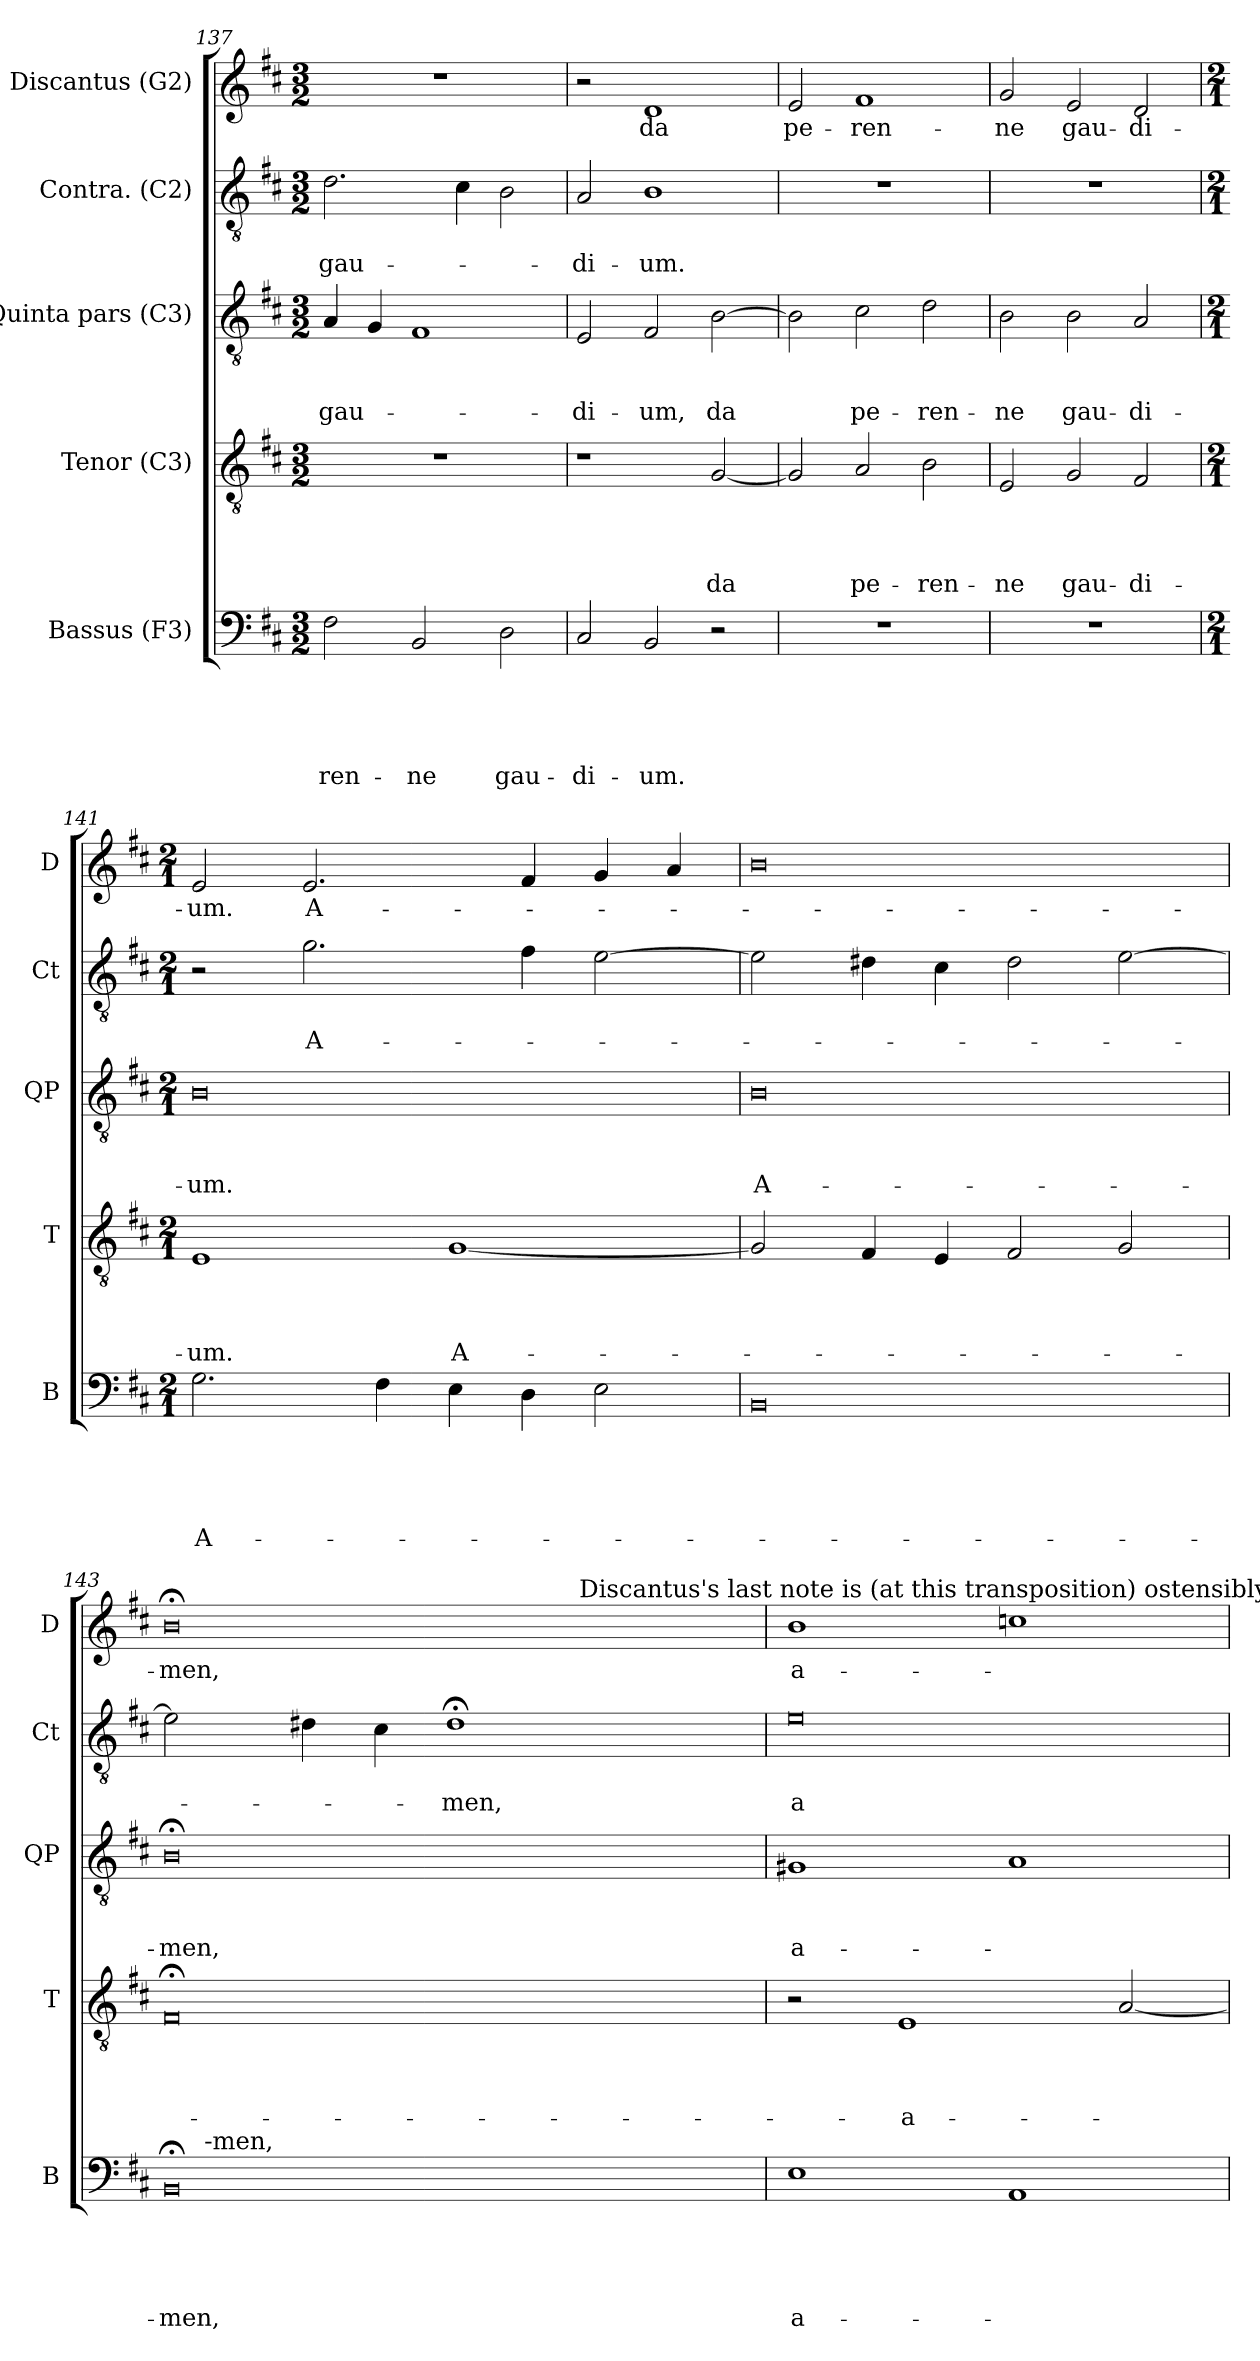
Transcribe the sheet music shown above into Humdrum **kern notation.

**kern	**text	**text	**text	**text	**text	**kern	**text	**text	**text	**text	**kern	**text	**text	**text	**kern	**text	**text	**kern	**text
*part5	*part5	*part5	*part5	*part5	*part5	*part4	*part4	*part4	*part4	*part4	*part3	*part3	*part3	*part3	*part2	*part2	*part2	*part1	*part1
*staff5	*staff5	*staff5	*staff5	*staff5	*staff5	*staff4	*staff4	*staff4	*staff4	*staff4	*staff3	*staff3	*staff3	*staff3	*staff2	*staff2	*staff2	*staff1	*staff1
*I"Bassus (F3)	*	*	*	*	*	*I"Tenor (C3)	*	*	*	*	*I"Quinta pars (C3)	*	*	*	*I"Contra. (C2)	*	*	*I"Discantus (G2)	*
*I'B	*	*	*	*	*	*I'T	*	*	*	*	*I'QP	*	*	*	*I'Ct	*	*	*I'D	*
*clefF4	*	*	*	*	*	*clefGv2	*	*	*	*	*clefGv2	*	*	*	*clefGv2	*	*	*clefG2	*
*k[f#c#]	*	*	*	*	*	*k[f#c#]	*	*	*	*	*k[f#c#]	*	*	*	*k[f#c#]	*	*	*k[f#c#]	*
*D:	*	*	*	*	*	*D:	*	*	*	*	*D:	*	*	*	*D:	*	*	*D:	*
*M3/2	*	*	*	*	*	*M3/2	*	*	*	*	*M3/2	*	*	*	*M3/2	*	*	*M3/2	*
=137	=137	=137	=137	=137	=137	=137	=137	=137	=137	=137	=137	=137	=137	=137	=137	=137	=137	=137	=137
!	!	!	!	!	!LO:LY:b	!LO:N:vis=1	!	!	!	!	!	!	!	!LO:LY:b	!	!	!LO:LY:b	!LO:N:vis=1	!
2F#\	.	.	.	.	-ren-	1.r	.	.	.	.	4A/	.	.	gau-	2.d\	.	gau-	1.r	.
.	.	.	.	.	.	.	.	.	.	.	4G/	.	.	.	.	.	.	.	.
!	!	!	!	!	!LO:LY:b	!	!	!	!	!	!	!	!	!	!	!	!	!	!
2BB/	.	.	.	.	-ne	.	.	.	.	.	1F#	.	.	.	.	.	.	.	.
.	.	.	.	.	.	.	.	.	.	.	.	.	.	.	4c#\	.	.	.	.
!	!	!	!	!	!LO:LY:b	!	!	!	!	!	!	!	!	!	!	!	!	!	!
2D\	.	.	.	.	gau-	.	.	.	.	.	.	.	.	.	2B\	.	.	.	.
=138	=138	=138	=138	=138	=138	=138	=138	=138	=138	=138	=138	=138	=138	=138	=138	=138	=138	=138	=138
!	!	!	!	!	!LO:LY:b	!	!	!	!	!	!	!	!	!LO:LY:b	!	!	!LO:LY:b	!	!
2C#/	.	.	.	.	-di-	1r	.	.	.	.	2E/	.	.	-di-	2A/	.	-di-	2r	.
!	!	!	!	!	!LO:LY:b	!	!	!	!	!	!	!	!	!LO:LY:b	!	!	!LO:LY:b	!	!LO:LY:b
2BB/	.	.	.	.	-um.	.	.	.	.	.	2F#/	.	.	-um,	1B	.	-um.	1d	da
!	!	!	!	!	!	!	!	!	!	!LO:LY:b	!	!	!	!LO:LY:b	!	!	!	!	!
2r	.	.	.	.	.	[<2G/	.	.	.	da	[<2B\	.	.	da	.	.	.	.	.
!!LO:LB:g=z
=139	=139	=139	=139	=139	=139	=139	=139	=139	=139	=139	=139	=139	=139	=139	=139	=139	=139	=139	=139
!LO:N:vis=1	!	!	!	!	!	!	!	!	!	!	!	!	!	!	!LO:N:vis=1	!	!	!	!LO:LY:b
1.r	.	.	.	.	.	2G/]	.	.	.	.	2B\]	.	.	.	1.r	.	.	2e/	pe-
!	!	!	!	!	!	!	!	!	!	!LO:LY:b	!	!	!	!LO:LY:b	!	!	!	!	!LO:LY:b
.	.	.	.	.	.	2A/	.	.	.	pe-	2c#\	.	.	pe-	.	.	.	1f#	-ren-
!	!	!	!	!	!	!	!	!	!	!LO:LY:b	!	!	!	!LO:LY:b	!	!	!	!	!
.	.	.	.	.	.	2B\	.	.	.	-ren-	2d\	.	.	-ren-	.	.	.	.	.
=140	=140	=140	=140	=140	=140	=140	=140	=140	=140	=140	=140	=140	=140	=140	=140	=140	=140	=140	=140
!LO:N:vis=1	!	!	!	!	!	!	!	!	!	!LO:LY:b	!	!	!	!LO:LY:b	!LO:N:vis=1	!	!	!	!LO:LY:b
1.r	.	.	.	.	.	2E/	.	.	.	-ne	2B\	.	.	-ne	1.r	.	.	2g/	-ne
!	!	!	!	!	!	!	!	!	!	!LO:LY:b	!	!	!	!LO:LY:b	!	!	!	!	!LO:LY:b
.	.	.	.	.	.	2G/	.	.	.	gau-	2B\	.	.	gau-	.	.	.	2e/	gau-
!	!	!	!	!	!	!	!	!	!	!LO:LY:b	!	!	!	!LO:LY:b	!	!	!	!	!LO:LY:b
.	.	.	.	.	.	2F#/	.	.	.	-di-	2A/	.	.	-di-	.	.	.	2d/	-di-
=141	=141	=141	=141	=141	=141	=141	=141	=141	=141	=141	=141	=141	=141	=141	=141	=141	=141	=141	=141
*M2/1	*	*	*	*	*	*M2/1	*	*	*	*	*M2/1	*	*	*	*M2/1	*	*	*M2/1	*
!	!	!	!	!	!LO:LY:b	!	!	!	!	!LO:LY:b	!	!	!	!LO:LY:b	!	!	!	!	!LO:LY:b
2.G\	.	.	.	.	A-	1E	.	.	.	-um.	0B	.	.	-um.	2r	.	.	2e/	-um.
!	!	!	!	!	!	!	!	!	!	!	!	!	!	!	!	!	!LO:LY:b	!	!LO:LY:b
.	.	.	.	.	.	.	.	.	.	.	.	.	.	.	2.g\	.	A-	2.e/	A-
4F#\	.	.	.	.	.	.	.	.	.	.	.	.	.	.	.	.	.	.	.
!	!	!	!	!	!	!	!	!	!	!LO:LY:b	!	!	!	!	!	!	!	!	!
4E\	.	.	.	.	.	[<1G	.	.	.	A-	.	.	.	.	.	.	.	.	.
4D\	.	.	.	.	.	.	.	.	.	.	.	.	.	.	4f#\	.	.	4f#/	.
2E\	.	.	.	.	.	.	.	.	.	.	.	.	.	.	[>2e\	.	.	4g/	.
.	.	.	.	.	.	.	.	.	.	.	.	.	.	.	.	.	.	4a/	.
=142	=142	=142	=142	=142	=142	=142	=142	=142	=142	=142	=142	=142	=142	=142	=142	=142	=142	=142	=142
!	!	!	!	!	!	!	!	!	!	!	!	!	!	!LO:LY:b:rj	!	!	!	!	!
0BB	.	.	.	.	.	2G/]	.	.	.	.	0B	.	.	A-	2e\]	.	.	0b	.
.	.	.	.	.	.	4F#/	.	.	.	.	.	.	.	.	4d#X\	.	.	.	.
.	.	.	.	.	.	4E/	.	.	.	.	.	.	.	.	4c#\	.	.	.	.
.	.	.	.	.	.	2F#/	.	.	.	.	.	.	.	.	2d#\	.	.	.	.
.	.	.	.	.	.	2G/	.	.	.	.	.	.	.	.	[<2e\	.	.	.	.
!!LO:LB:g=z
=143	=143	=143	=143	=143	=143	=143	=143	=143	=143	=143	=143	=143	=143	=143	=143	=143	=143	=143	=143
!	!	!	!	!	!LO:LY:b	!	!	!	!	!	!	!	!	!LO:LY:b	!	!	!	!	!LO:LY:b
*^	*	*	*	*	*	*	*	*	*	*	*	*	*	*	*	*	*	*^	*
0BB;	16.ryy	.	.	.	.	-men,	0F#;	.	.	.	.	0B;<	.	.	-men,	2e\]	.	.	0b;<	1ryy	-m­en,
!	!LO:TX:a:t=-men,	!	!	!	!	!	!	!	!	!	!	!	!	!	!	!	!	!	!	!	!
.	1ryy	.	.	.	.	.	.	.	.	.	.	.	.	.	.	.	.	.	.	.	.
.	.	.	.	.	.	.	.	.	.	.	.	.	.	.	.	4d#X\	.	.	.	.	.
.	.	.	.	.	.	.	.	.	.	.	.	.	.	.	.	4c#\	.	.	.	.	.
!	!	!	!	!	!	!	!	!	!	!	!	!	!	!	!	!	!	!LO:LY:b	!	!	!
.	.	.	.	.	.	.	.	.	.	.	.	.	.	.	.	1d#;<	.	-men,	.	4...ryy	.
.	2ryy	.	.	.	.	.	.	.	.	.	.	.	.	.	.	.	.	.	.	.	.
!	!	!	!	!	!	!	!	!	!	!	!	!	!	!	!	!	!	!	!	!LO:TX:a:t=Discantus's last note is (at this transposition) ostensibly a G natural, a third lower.	!
.	.	.	.	.	.	.	.	.	.	.	.	.	.	.	.	.	.	.	.	2ryy	.
.	4ryy	.	.	.	.	.	.	.	.	.	.	.	.	.	.	.	.	.	.	.	.
.	8ryy	.	.	.	.	.	.	.	.	.	.	.	.	.	.	.	.	.	.	.	.
.	32ryy	.	.	.	.	.	.	.	.	.	.	.	.	.	.	.	.	.	.	32ryy	.
=144	=144	=144	=144	=144	=144	=144	=144	=144	=144	=144	=144	=144	=144	=144	=144	=144	=144	=144	=144	=144	=144
!	!	!	!	!	!	!LO:LY:b:rj	!	!	!	!	!	!	!	!	!LO:LY:b:rj	!	!	!LO:LY:b:rj	!	!	!LO:LY:b:rj
*v	*v	*	*	*	*	*	*	*	*	*	*	*	*	*	*	*	*	*	*v	*v	*
1E	.	.	.	.	a-	2r	.	.	.	.	1G#X	.	.	a-	0e	.	a-	1b	a-
!	!	!	!	!	!	!	!	!	!	!LO:LY:b:rj	!	!	!	!	!	!	!	!	!
.	.	.	.	.	.	1E	.	.	.	-a-	.	.	.	.	.	.	.	.	.
1AA	.	.	.	.	.	.	.	.	.	.	1A	.	.	.	.	.	.	1ccn	.
.	.	.	.	.	.	[<2A/	.	.	.	.	.	.	.	.	.	.	.	.	.
=	=	=	=	=	=	=	=	=	=	=	=	=	=	=	=	=	=	=	=
*-	*-	*-	*-	*-	*-	*-	*-	*-	*-	*-	*-	*-	*-	*-	*-	*-	*-	*-	*-
